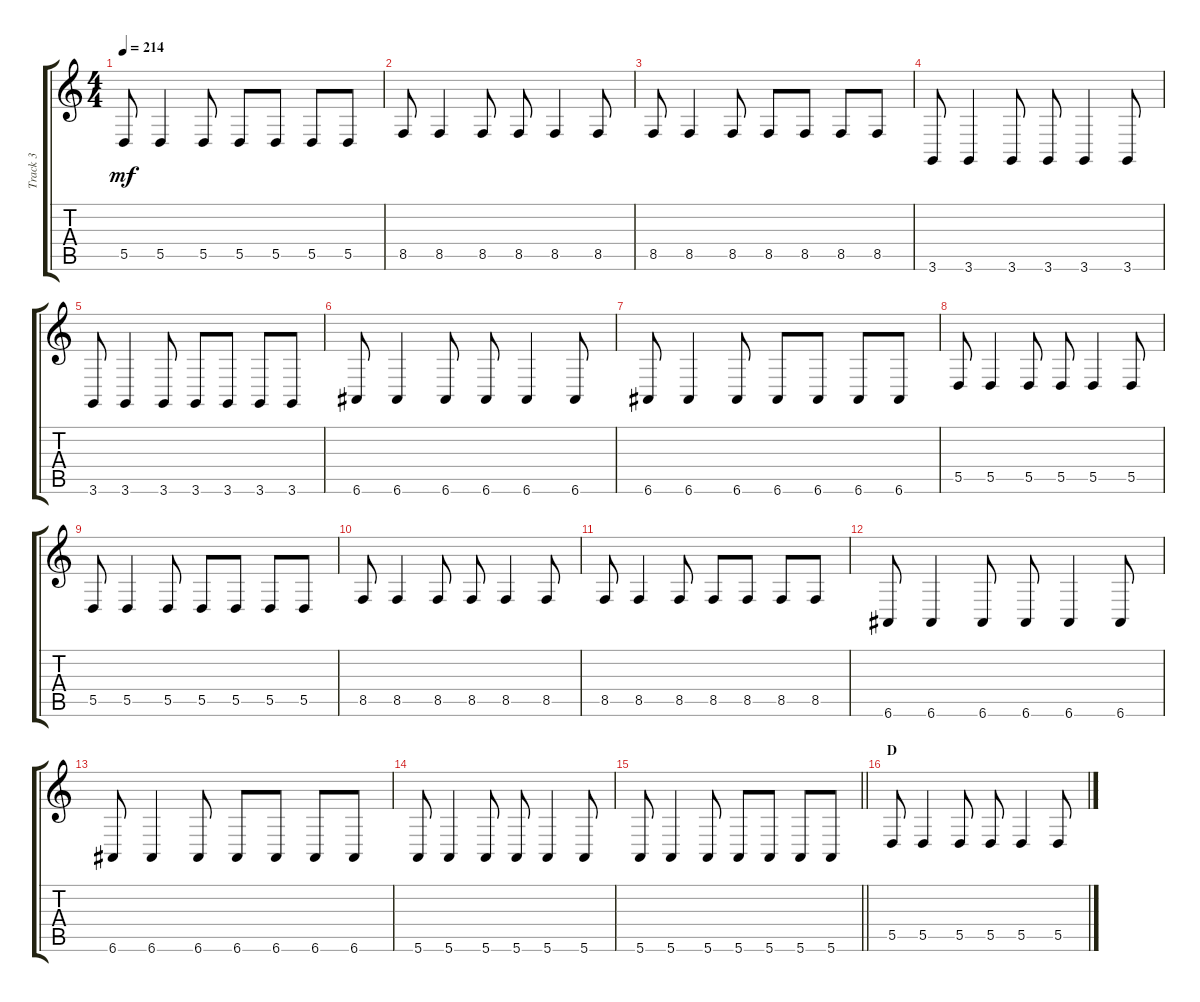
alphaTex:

\track ("Track 3" "Track 3") {instrument orchestralharp}
\staff {score tabs}
\tuning (E4 B3 G3 D3 A2 E2) {hide}
\ts (4 4)
\tempo 214
\clef g2
\ks c
5.5.8{dy mf} 5.5.4 5.5.8 5.5.8 5.5.8 5.5.8 5.5.8 |
8.5.8 8.5.4 8.5.8 8.5.8 8.5.4 8.5.8 |
8.5.8 8.5.4 8.5.8 8.5.8 8.5.8 8.5.8 8.5.8 |
3.6.8 3.6.4 3.6.8 3.6.8 3.6.4 3.6.8 |
3.6.8 3.6.4 3.6.8 3.6.8 3.6.8 3.6.8 3.6.8 |
6.6.8 6.6.4 6.6.8 6.6.8 6.6.4 6.6.8 |
6.6.8 6.6.4 6.6.8 6.6.8 6.6.8 6.6.8 6.6.8 |
5.5.8{instrument overdrivenguitar} 5.5.4 5.5.8 5.5.8 5.5.4 5.5.8 |
5.5.8 5.5.4 5.5.8 5.5.8 5.5.8 5.5.8 5.5.8 |
8.5.8 8.5.4 8.5.8 8.5.8 8.5.4 8.5.8 |
8.5.8 8.5.4 8.5.8 8.5.8 8.5.8 8.5.8 8.5.8 |
6.6.8 6.6.4 6.6.8 6.6.8 6.6.4 6.6.8 |
6.6.8 6.6.4 6.6.8 6.6.8 6.6.8 6.6.8 6.6.8 |
5.6.8 5.6.4 5.6.8 5.6.8 5.6.4 5.6.8 |
\barLineRight lightlight
5.6.8 5.6.4 5.6.8 5.6.8 5.6.8 5.6.8 5.6.8 |
\section ("" "D")
5.5.8{instrument overdrivenguitar} 5.5.4 5.5.8 5.5.8 5.5.4 5.5.8
